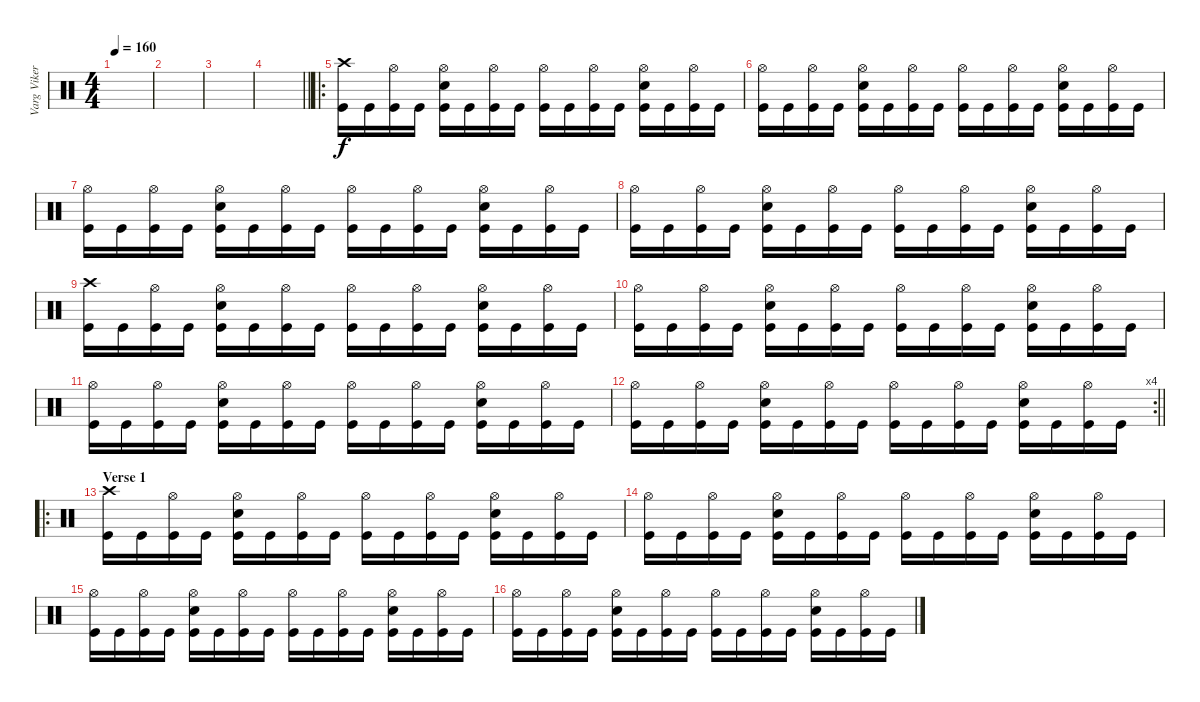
\track ("Varg Vikernes (Drums)" "Varg Viker") {instrument percussion}
\staff {score}
\articulation defaults
\ts (4 4)
\tempo 160
\clef neutral
\ks c
|
|
|
\barLineRight lightlight
|
\ro
("Kick (hit)" "Crash high (hit)").16 "Kick (hit)".16 ("Kick (hit)" "Hi-Hat (open)").16 "Kick (hit)".16 ("Kick (hit)" "Snare (hit) 2" "Hi-Hat (open)").16 "Kick (hit)".16 ("Kick (hit)" "Hi-Hat (open)").16 "Kick (hit)".16 ("Kick (hit)" "Hi-Hat (open)").16 "Kick (hit)".16 ("Kick (hit)" "Hi-Hat (open)").16 "Kick (hit)".16 ("Kick (hit)" "Snare (hit) 2" "Hi-Hat (open)").16 "Kick (hit)".16 ("Kick (hit)" "Hi-Hat (open)").16 "Kick (hit)".16 |
("Kick (hit)" "Hi-Hat (open)").16 "Kick (hit)".16 ("Kick (hit)" "Hi-Hat (open)").16 "Kick (hit)".16 ("Kick (hit)" "Snare (hit) 2" "Hi-Hat (open)").16 "Kick (hit)".16 ("Kick (hit)" "Hi-Hat (open)").16 "Kick (hit)".16 ("Kick (hit)" "Hi-Hat (open)").16 "Kick (hit)".16 ("Kick (hit)" "Hi-Hat (open)").16 "Kick (hit)".16 ("Kick (hit)" "Snare (hit) 2" "Hi-Hat (open)").16 "Kick (hit)".16 ("Kick (hit)" "Hi-Hat (open)").16 "Kick (hit)".16 |
("Kick (hit)" "Hi-Hat (open)").16 "Kick (hit)".16 ("Kick (hit)" "Hi-Hat (open)").16 "Kick (hit)".16 ("Kick (hit)" "Snare (hit) 2" "Hi-Hat (open)").16 "Kick (hit)".16 ("Kick (hit)" "Hi-Hat (open)").16 "Kick (hit)".16 ("Kick (hit)" "Hi-Hat (open)").16 "Kick (hit)".16 ("Kick (hit)" "Hi-Hat (open)").16 "Kick (hit)".16 ("Kick (hit)" "Snare (hit) 2" "Hi-Hat (open)").16 "Kick (hit)".16 ("Kick (hit)" "Hi-Hat (open)").16 "Kick (hit)".16 |
("Kick (hit)" "Hi-Hat (open)").16 "Kick (hit)".16 ("Kick (hit)" "Hi-Hat (open)").16 "Kick (hit)".16 ("Kick (hit)" "Snare (hit) 2" "Hi-Hat (open)").16 "Kick (hit)".16 ("Kick (hit)" "Hi-Hat (open)").16 "Kick (hit)".16 ("Kick (hit)" "Hi-Hat (open)").16 "Kick (hit)".16 ("Kick (hit)" "Hi-Hat (open)").16 "Kick (hit)".16 ("Kick (hit)" "Snare (hit) 2" "Hi-Hat (open)").16 "Kick (hit)".16 ("Kick (hit)" "Hi-Hat (open)").16 "Kick (hit)".16 |
("Kick (hit)" "Crash high (hit)").16 "Kick (hit)".16 ("Kick (hit)" "Hi-Hat (open)").16 "Kick (hit)".16 ("Kick (hit)" "Snare (hit) 2" "Hi-Hat (open)").16 "Kick (hit)".16 ("Kick (hit)" "Hi-Hat (open)").16 "Kick (hit)".16 ("Kick (hit)" "Hi-Hat (open)").16 "Kick (hit)".16 ("Kick (hit)" "Hi-Hat (open)").16 "Kick (hit)".16 ("Kick (hit)" "Snare (hit) 2" "Hi-Hat (open)").16 "Kick (hit)".16 ("Kick (hit)" "Hi-Hat (open)").16 "Kick (hit)".16 |
("Kick (hit)" "Hi-Hat (open)").16 "Kick (hit)".16 ("Kick (hit)" "Hi-Hat (open)").16 "Kick (hit)".16 ("Kick (hit)" "Snare (hit) 2" "Hi-Hat (open)").16 "Kick (hit)".16 ("Kick (hit)" "Hi-Hat (open)").16 "Kick (hit)".16 ("Kick (hit)" "Hi-Hat (open)").16 "Kick (hit)".16 ("Kick (hit)" "Hi-Hat (open)").16 "Kick (hit)".16 ("Kick (hit)" "Snare (hit) 2" "Hi-Hat (open)").16 "Kick (hit)".16 ("Kick (hit)" "Hi-Hat (open)").16 "Kick (hit)".16 |
("Kick (hit)" "Hi-Hat (open)").16 "Kick (hit)".16 ("Kick (hit)" "Hi-Hat (open)").16 "Kick (hit)".16 ("Kick (hit)" "Snare (hit) 2" "Hi-Hat (open)").16 "Kick (hit)".16 ("Kick (hit)" "Hi-Hat (open)").16 "Kick (hit)".16 ("Kick (hit)" "Hi-Hat (open)").16 "Kick (hit)".16 ("Kick (hit)" "Hi-Hat (open)").16 "Kick (hit)".16 ("Kick (hit)" "Snare (hit) 2" "Hi-Hat (open)").16 "Kick (hit)".16 ("Kick (hit)" "Hi-Hat (open)").16 "Kick (hit)".16 |
\rc 4
\barLineRight lightlight
("Kick (hit)" "Hi-Hat (open)").16 "Kick (hit)".16 ("Kick (hit)" "Hi-Hat (open)").16 "Kick (hit)".16 ("Kick (hit)" "Snare (hit) 2" "Hi-Hat (open)").16 "Kick (hit)".16 ("Kick (hit)" "Hi-Hat (open)").16 "Kick (hit)".16 ("Kick (hit)" "Hi-Hat (open)").16 "Kick (hit)".16 ("Kick (hit)" "Hi-Hat (open)").16 "Kick (hit)".16 ("Kick (hit)" "Snare (hit) 2" "Hi-Hat (open)").16 "Kick (hit)".16 ("Kick (hit)" "Hi-Hat (open)").16 "Kick (hit)".16 |
\ro
\section ("" "Verse 1")
("Kick (hit)" "Crash high (hit)").16 "Kick (hit)".16 ("Kick (hit)" "Hi-Hat (open)").16 "Kick (hit)".16 ("Kick (hit)" "Snare (hit) 2" "Hi-Hat (open)").16 "Kick (hit)".16 ("Kick (hit)" "Hi-Hat (open)").16 "Kick (hit)".16 ("Kick (hit)" "Hi-Hat (open)").16 "Kick (hit)".16 ("Kick (hit)" "Hi-Hat (open)").16 "Kick (hit)".16 ("Kick (hit)" "Snare (hit) 2" "Hi-Hat (open)").16 "Kick (hit)".16 ("Kick (hit)" "Hi-Hat (open)").16 "Kick (hit)".16 |
("Kick (hit)" "Hi-Hat (open)").16 "Kick (hit)".16 ("Kick (hit)" "Hi-Hat (open)").16 "Kick (hit)".16 ("Kick (hit)" "Snare (hit) 2" "Hi-Hat (open)").16 "Kick (hit)".16 ("Kick (hit)" "Hi-Hat (open)").16 "Kick (hit)".16 ("Kick (hit)" "Hi-Hat (open)").16 "Kick (hit)".16 ("Kick (hit)" "Hi-Hat (open)").16 "Kick (hit)".16 ("Kick (hit)" "Snare (hit) 2" "Hi-Hat (open)").16 "Kick (hit)".16 ("Kick (hit)" "Hi-Hat (open)").16 "Kick (hit)".16 |
("Kick (hit)" "Hi-Hat (open)").16 "Kick (hit)".16 ("Kick (hit)" "Hi-Hat (open)").16 "Kick (hit)".16 ("Kick (hit)" "Snare (hit) 2" "Hi-Hat (open)").16 "Kick (hit)".16 ("Kick (hit)" "Hi-Hat (open)").16 "Kick (hit)".16 ("Kick (hit)" "Hi-Hat (open)").16 "Kick (hit)".16 ("Kick (hit)" "Hi-Hat (open)").16 "Kick (hit)".16 ("Kick (hit)" "Snare (hit) 2" "Hi-Hat (open)").16 "Kick (hit)".16 ("Kick (hit)" "Hi-Hat (open)").16 "Kick (hit)".16 |
("Kick (hit)" "Hi-Hat (open)").16 "Kick (hit)".16 ("Kick (hit)" "Hi-Hat (open)").16 "Kick (hit)".16 ("Kick (hit)" "Snare (hit) 2" "Hi-Hat (open)").16 "Kick (hit)".16 ("Kick (hit)" "Hi-Hat (open)").16 "Kick (hit)".16 ("Kick (hit)" "Hi-Hat (open)").16 "Kick (hit)".16 ("Kick (hit)" "Hi-Hat (open)").16 "Kick (hit)".16 ("Kick (hit)" "Snare (hit) 2" "Hi-Hat (open)").16 "Kick (hit)".16 ("Kick (hit)" "Hi-Hat (open)").16 "Kick (hit)".16
